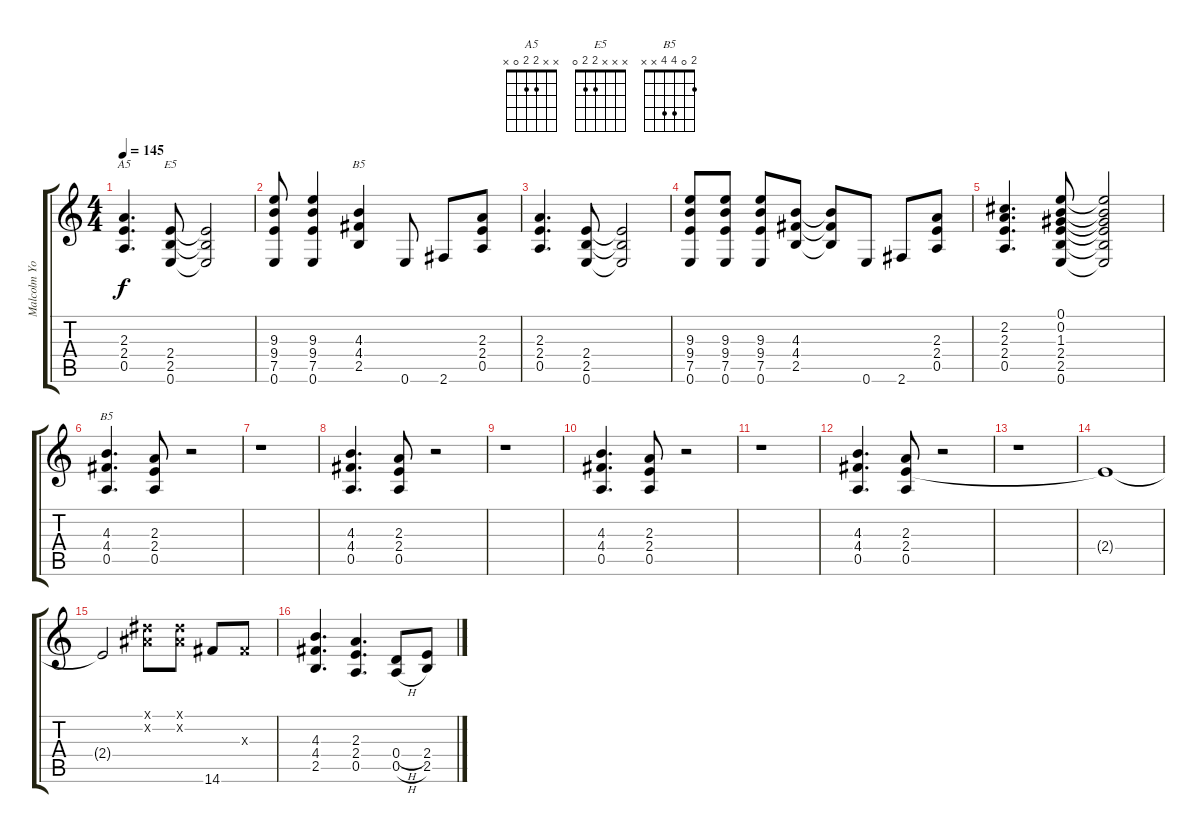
\track ("Malcolm Young" "Malcolm Yo") {instrument distortionguitar}
\staff {score tabs}
\tuning (E4 B3 G3 D3 A2 E2) {hide}
\chord ("A5" x x 2 2 0 x)
\chord ("E5" x x x 2 2 0)
\chord ("B5" x x 4 4 2 x)
\chord ("B5" 2 0 4 4 x x)
\ts (4 4)
\tempo 145
\clef g2
\ks c
(2.3 2.4 0.5).4{d ch "A5" dy f} (2.4 2.5 0.6).8{ch "E5"} (2.4{t} 2.5{t} 0.6{t}).2 |
(9.3 9.4 7.5 0.6).8 (9.3 9.4 7.5 0.6).4 (4.3 4.4 2.5).4{ch "B5"} 0.6.8 2.6.8 (2.3 2.4 0.5).8 |
(2.3 2.4 0.5).4{d} (2.4 2.5 0.6).8 (2.4{t} 2.5{t} 0.6{t}).2 |
(9.3 9.4 7.5 0.6).8 (9.3 9.4 7.5 0.6).8 (9.3 9.4 7.5 0.6).8 (4.3 4.4 2.5).8 (4.3{t} 4.4{t} 2.5{t}).8 0.6.8 2.6.8 (2.3 2.4 0.5).8 |
(2.2 2.3 2.4 0.5).4{d} (0.1 0.2 1.3 2.4 2.5 0.6).8 (0.1{t} 0.2{t} 1.3{t} 2.4{t} 2.5{t} 0.6{t}).2 |
(4.3 4.4 0.5).4{d ch "B5"} (2.3 2.4 0.5).8 r.2 |
r.1 |
(4.3 4.4 0.5).4{d} (2.3 2.4 0.5).8 r.2 |
r.1 |
(4.3 4.4 0.5).4{d} (2.3 2.4 0.5).8 r.2 |
r.1 |
(4.3 4.4 0.5).4{d} (2.3 2.4 0.5).8 r.2 |
r.1 |
2.4{t}.1 |
2.4{t}.2 (-1.1{x} -1.2{x}).8 (-1.1{x} -1.2{x}).8 14.6.8 -1.3{x}.8 |
(4.3 4.4 2.5).4{d} (2.3 2.4 0.5).4{d} (0.4{h} 0.5{h}).8 (2.4 2.5).8
